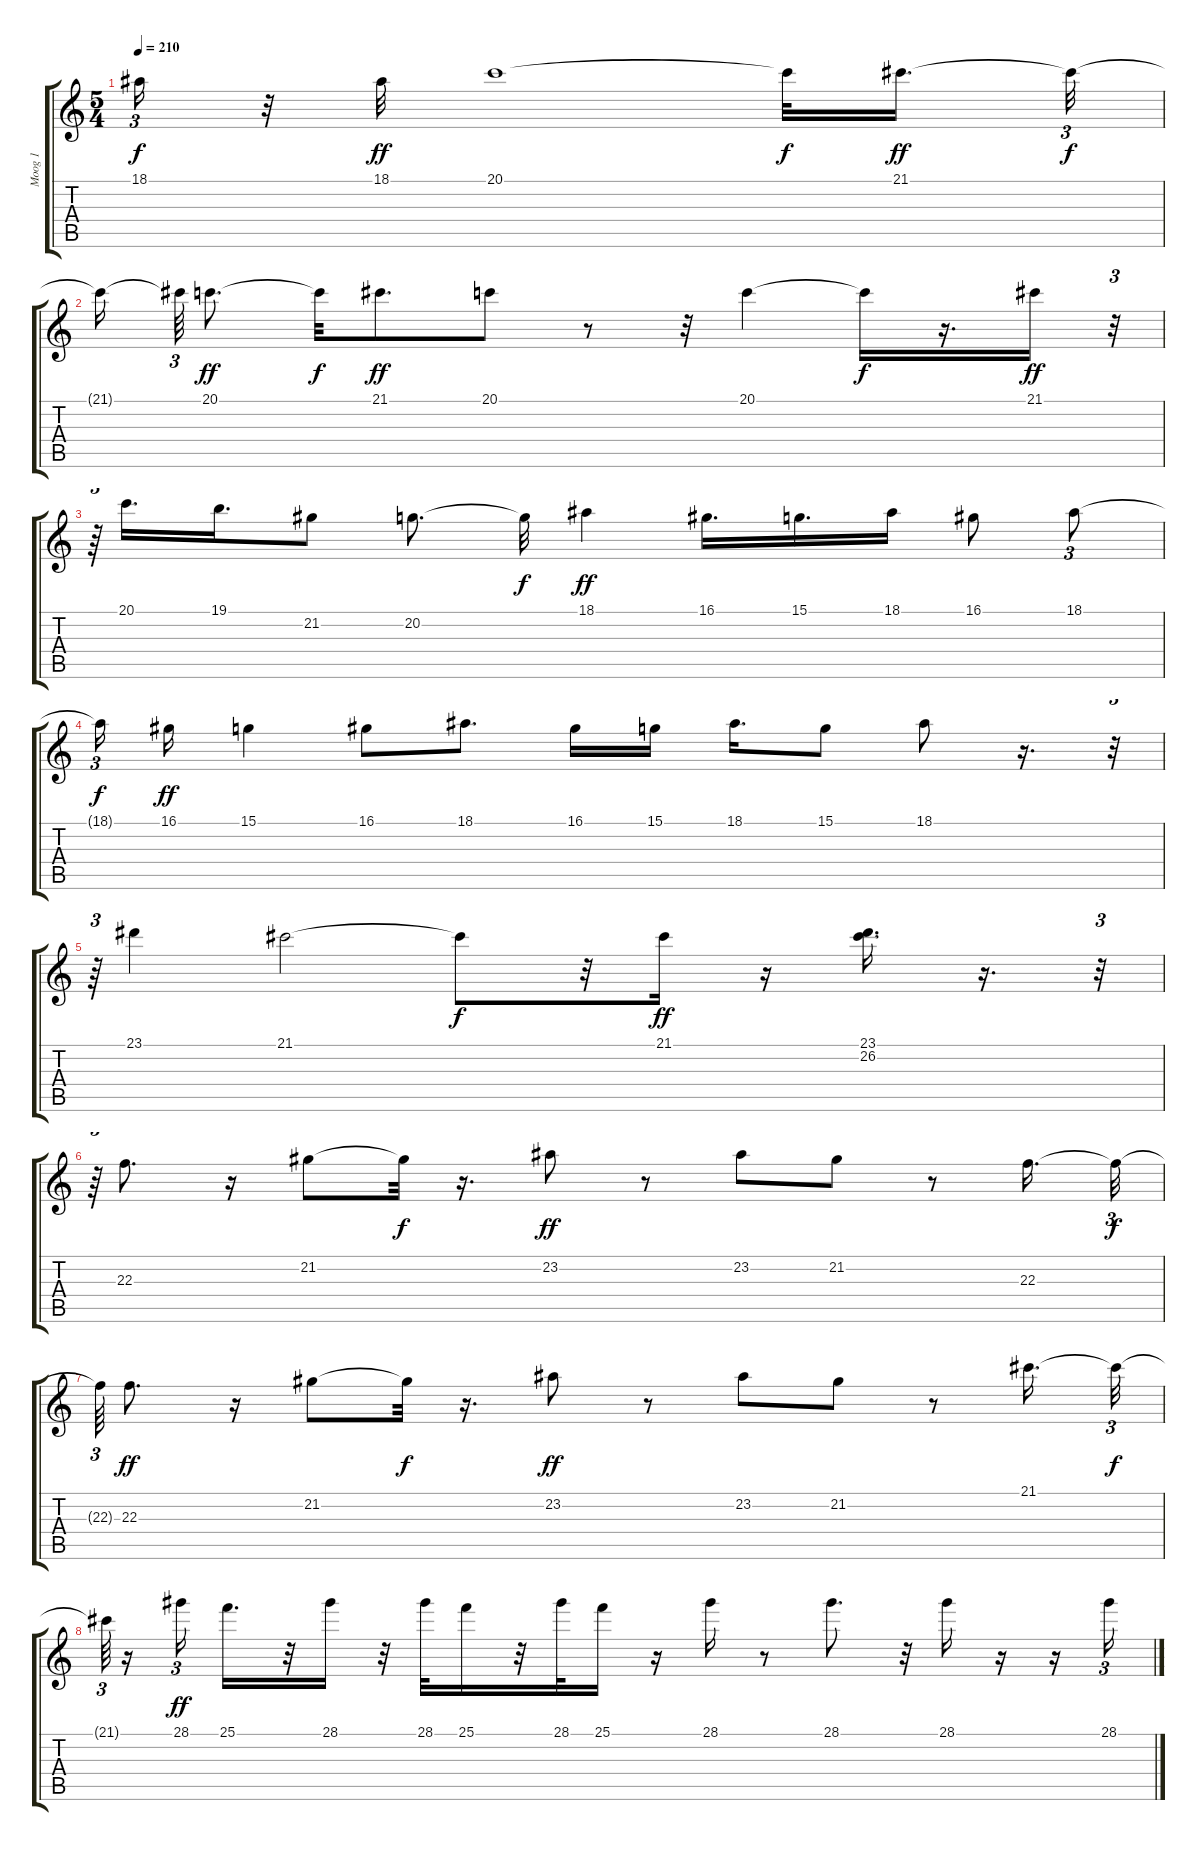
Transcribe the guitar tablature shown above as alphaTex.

\track ("Moog 1" "Moog 1") {instrument lead2sawtooth}
\staff {score tabs}
\tuning (E4 B3 G3 D3 A2 E2) {hide}
\ts (5 4)
\tempo 210
\clef g2
\ks c
18.1{t}.16{tu (3 2) dy f} r.32 18.1.32{dy ff} 20.1.1 20.1{t}.32{dy f} 21.1.16{d dy ff} 21.1{t}.32{tu (3 2) dy f} |
21.1{t}.16 21.1{t}.64{tu (3 2)} 20.1.8{d dy ff} 20.1{t}.32{dy f} 21.1.8{d dy ff} 20.1.8 r.8 r.32 20.1.4 20.1{t}.16{dy f} r.16{d} 21.1.16{dy ff} r.32{tu (3 2)} |
r.64{tu (3 2)} 20.1.16{d} 19.1.16{d} 21.2.8 20.2.8{d} 20.2{t}.32{dy f} 18.1.4{dy ff} 16.1.16{d} 15.1.16{d} 18.1.16 16.1.8 18.1.8{tu (3 2)} |
18.1{t}.16{tu (3 2) dy f} 16.1.16{dy ff} 15.1.4 16.1.8 18.1.8{d} 16.1.16 15.1.16 18.1.16{d} 15.1.8 18.1.8 r.16{d} r.32{tu (3 2)} |
r.64{tu (3 2)} 23.1.4 21.1.2 21.1{t}.8{dy f} r.32 21.1.16{dy ff} r.16 (23.1 26.2).16{d} r.16{d} r.32{tu (3 2)} |
r.64{tu (3 2)} 22.3.8{d} r.16 21.2.8 21.2{t}.32{dy f} r.16{d} 23.2.8{dy ff} r.8 23.2.8 21.2.8 r.8 22.3.16{d} 22.3{t}.32{tu (3 2) dy f} |
22.3{t}.64{tu (3 2)} 22.3.8{d dy ff} r.16 21.2.8 21.2{t}.32{dy f} r.16{d} 23.2.8{dy ff} r.8 23.2.8 21.2.8 r.8 21.1.16{d} 21.1{t}.32{tu (3 2) dy f} |
21.1{t}.64{tu (3 2)} r.16 28.1.16{tu (3 2) dy ff} 25.1.16{d} r.32 28.1.16 r.32 28.1.32 25.1.16 r.32 28.1.32 25.1.16 r.16 28.1.16 r.8 28.1.8{d} r.32 28.1.16 r.16 r.16 28.1.16{tu (3 2)}
